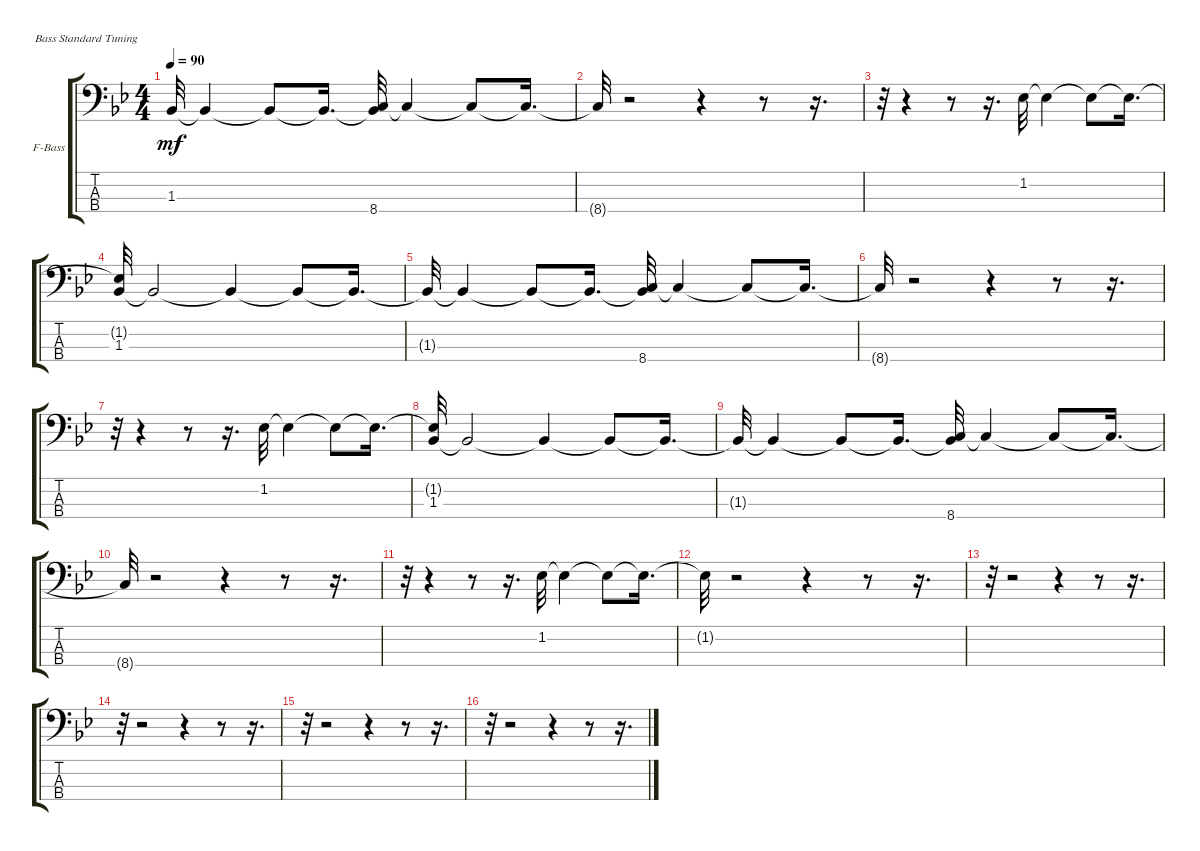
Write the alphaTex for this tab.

\bracketExtendMode groupsimilarinstruments
\firstSystemTrackNameOrientation horizontal
\otherSystemsTrackNameOrientation horizontal
\track ("Bass Guitar" "F-Bass") {instrument acousticbass}
\staff {score tabs}
\tuning (G2 D2 A1 E1)
\ts (4 4)
\tempo 90
\clef f4
\ks bb
1.3{t}.32{dy mf} 1.3{t}.4 1.3{t}.8 1.3{t}.16{d} (1.3{t} 8.4).32 8.4{t}.4 8.4{t}.8 8.4{t}.16{d} |
8.4{t}.32 r.2 r.4 r.8 r.16{d} |
r.32 r.4 r.8 r.16{d} 1.2.32 1.2{t}.4 1.2{t}.8 1.2{t}.16{d} |
(1.2{t} 1.3).32 1.3{t}.2 1.3{t}.4 1.3{t}.8 1.3{t}.16{d} |
1.3{t}.32 1.3{t}.4 1.3{t}.8 1.3{t}.16{d} (1.3{t} 8.4).32 8.4{t}.4 8.4{t}.8 8.4{t}.16{d} |
8.4{t}.32 r.2 r.4 r.8 r.16{d} |
r.32 r.4 r.8 r.16{d} 1.2.32 1.2{t}.4 1.2{t}.8 1.2{t}.16{d} |
(1.2{t} 1.3).32 1.3{t}.2 1.3{t}.4 1.3{t}.8 1.3{t}.16{d} |
1.3{t}.32 1.3{t}.4 1.3{t}.8 1.3{t}.16{d} (1.3{t} 8.4).32 8.4{t}.4 8.4{t}.8 8.4{t}.16{d} |
8.4{t}.32 r.2 r.4 r.8 r.16{d} |
r.32 r.4 r.8 r.16{d} 1.2.32 1.2{t}.4 1.2{t}.8 1.2{t}.16{d} |
1.2{t}.32 r.2 r.4 r.8 r.16{d} |
r.32 r.2 r.4 r.8 r.16{d} |
r.32 r.2 r.4 r.8 r.16{d} |
r.32 r.2 r.4 r.8 r.16{d} |
r.32 r.2 r.4 r.8 r.16{d}
